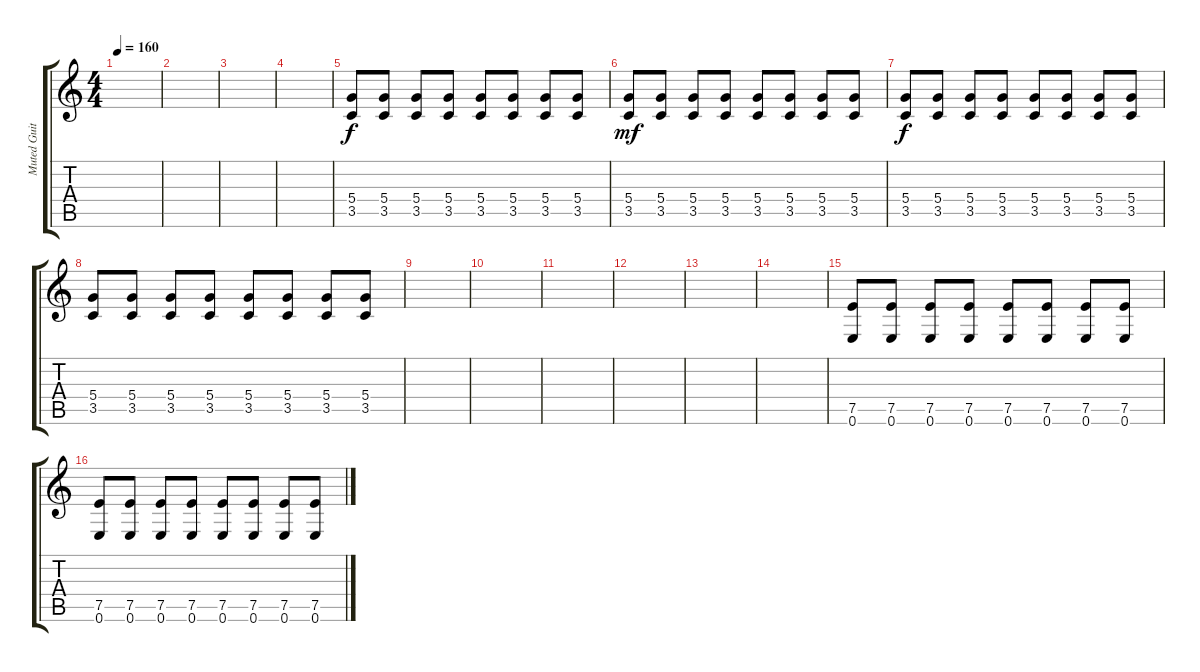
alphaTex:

\track ("Muted Guitar" "Muted Guit") {instrument electricguitarmuted}
\staff {score tabs}
\tuning (E4 B3 G3 D3 A2 E2) {hide}
\ts (4 4)
\tempo 160
\clef g2
\ks c
|
|
|
|
(5.4 3.5).8 (5.4 3.5).8 (5.4 3.5).8 (5.4 3.5).8 (5.4 3.5).8 (5.4 3.5).8 (5.4 3.5).8 (5.4 3.5).8 |
(5.4 3.5).8{dy mf} (5.4 3.5).8 (5.4 3.5).8 (5.4 3.5).8 (5.4 3.5).8 (5.4 3.5).8 (5.4 3.5).8 (5.4 3.5).8 |
(5.4 3.5).8{dy f} (5.4 3.5).8 (5.4 3.5).8 (5.4 3.5).8 (5.4 3.5).8 (5.4 3.5).8 (5.4 3.5).8 (5.4 3.5).8 |
(5.4 3.5).8 (5.4 3.5).8 (5.4 3.5).8 (5.4 3.5).8 (5.4 3.5).8 (5.4 3.5).8 (5.4 3.5).8 (5.4 3.5).8 |
|
|
|
|
|
|
(7.5 0.6).8 (7.5 0.6).8 (7.5 0.6).8 (7.5 0.6).8 (7.5 0.6).8 (7.5 0.6).8 (7.5 0.6).8 (7.5 0.6).8 |
(7.5 0.6).8 (7.5 0.6).8 (7.5 0.6).8 (7.5 0.6).8 (7.5 0.6).8 (7.5 0.6).8 (7.5 0.6).8 (7.5 0.6).8
